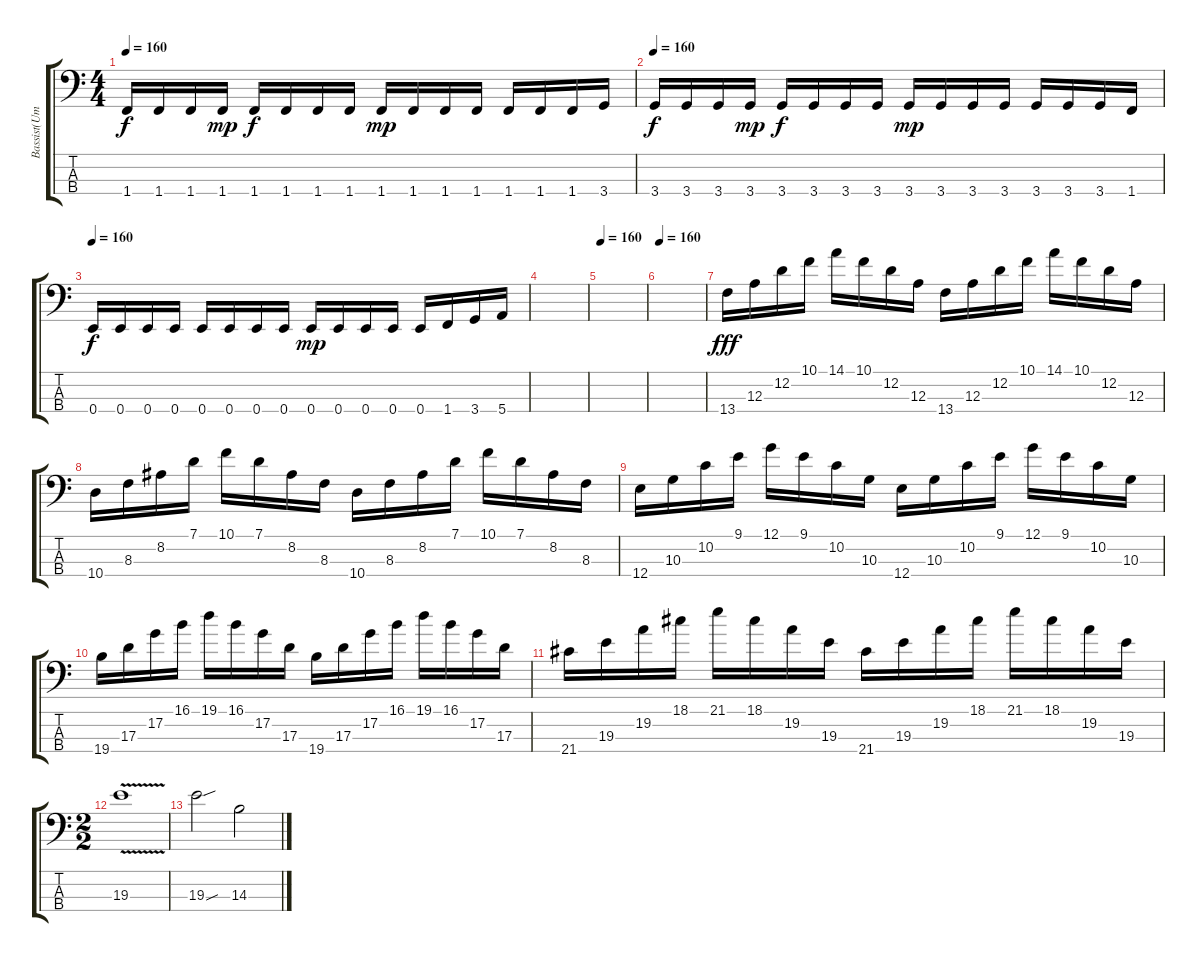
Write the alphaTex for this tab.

\track ("Bassist(Umesh)" "Bassist(Um") {instrument slapbass1}
\staff {score tabs}
\tuning (G2 D2 A1 E1) {hide}
\ts (4 4)
\tempo 160
\clef f4
\ks c
1.4.16{dy f} 1.4.16 1.4.16 1.4.16{dy mp} 1.4.16{dy f} 1.4.16 1.4.16 1.4.16 1.4.16{dy mp} 1.4.16 1.4.16 1.4.16 1.4.16 1.4.16 1.4.16 3.4.16 |
\tempo 160
3.4.16{dy f} 3.4.16 3.4.16 3.4.16{dy mp} 3.4.16{dy f} 3.4.16 3.4.16 3.4.16 3.4.16{dy mp} 3.4.16 3.4.16 3.4.16 3.4.16 3.4.16 3.4.16 1.4.16 |
\tempo 160
0.4.16{dy f} 0.4.16 0.4.16 0.4.16 0.4.16 0.4.16 0.4.16 0.4.16 0.4.16{dy mp} 0.4.16 0.4.16 0.4.16 0.4.16 1.4.16 3.4.16 5.4.16 |
|
\tempo 160
|
\tempo 160
|
13.4.16{dy fff} 12.3.16 12.2.16 10.1.16 14.1.16 10.1.16 12.2.16 12.3.16 13.4.16 12.3.16 12.2.16 10.1.16 14.1.16 10.1.16 12.2.16 12.3.16 |
10.4.16 8.3.16 8.2.16 7.1.16 10.1.16 7.1.16 8.2.16 8.3.16 10.4.16 8.3.16 8.2.16 7.1.16 10.1.16 7.1.16 8.2.16 8.3.16 |
12.4.16 10.3.16 10.2.16 9.1.16 12.1.16 9.1.16 10.2.16 10.3.16 12.4.16 10.3.16 10.2.16 9.1.16 12.1.16 9.1.16 10.2.16 10.3.16 |
19.4.16 17.3.16 17.2.16 16.1.16 19.1.16 16.1.16 17.2.16 17.3.16 19.4.16 17.3.16 17.2.16 16.1.16 19.1.16 16.1.16 17.2.16 17.3.16 |
21.4.16 19.3.16 19.2.16 18.1.16 21.1.16 18.1.16 19.2.16 19.3.16 21.4.16 19.3.16 19.2.16 18.1.16 21.1.16 18.1.16 19.2.16 19.3.16 |
\ts (2 2)
19.3{v}.1 |
19.3{sou}.2 14.3.2
